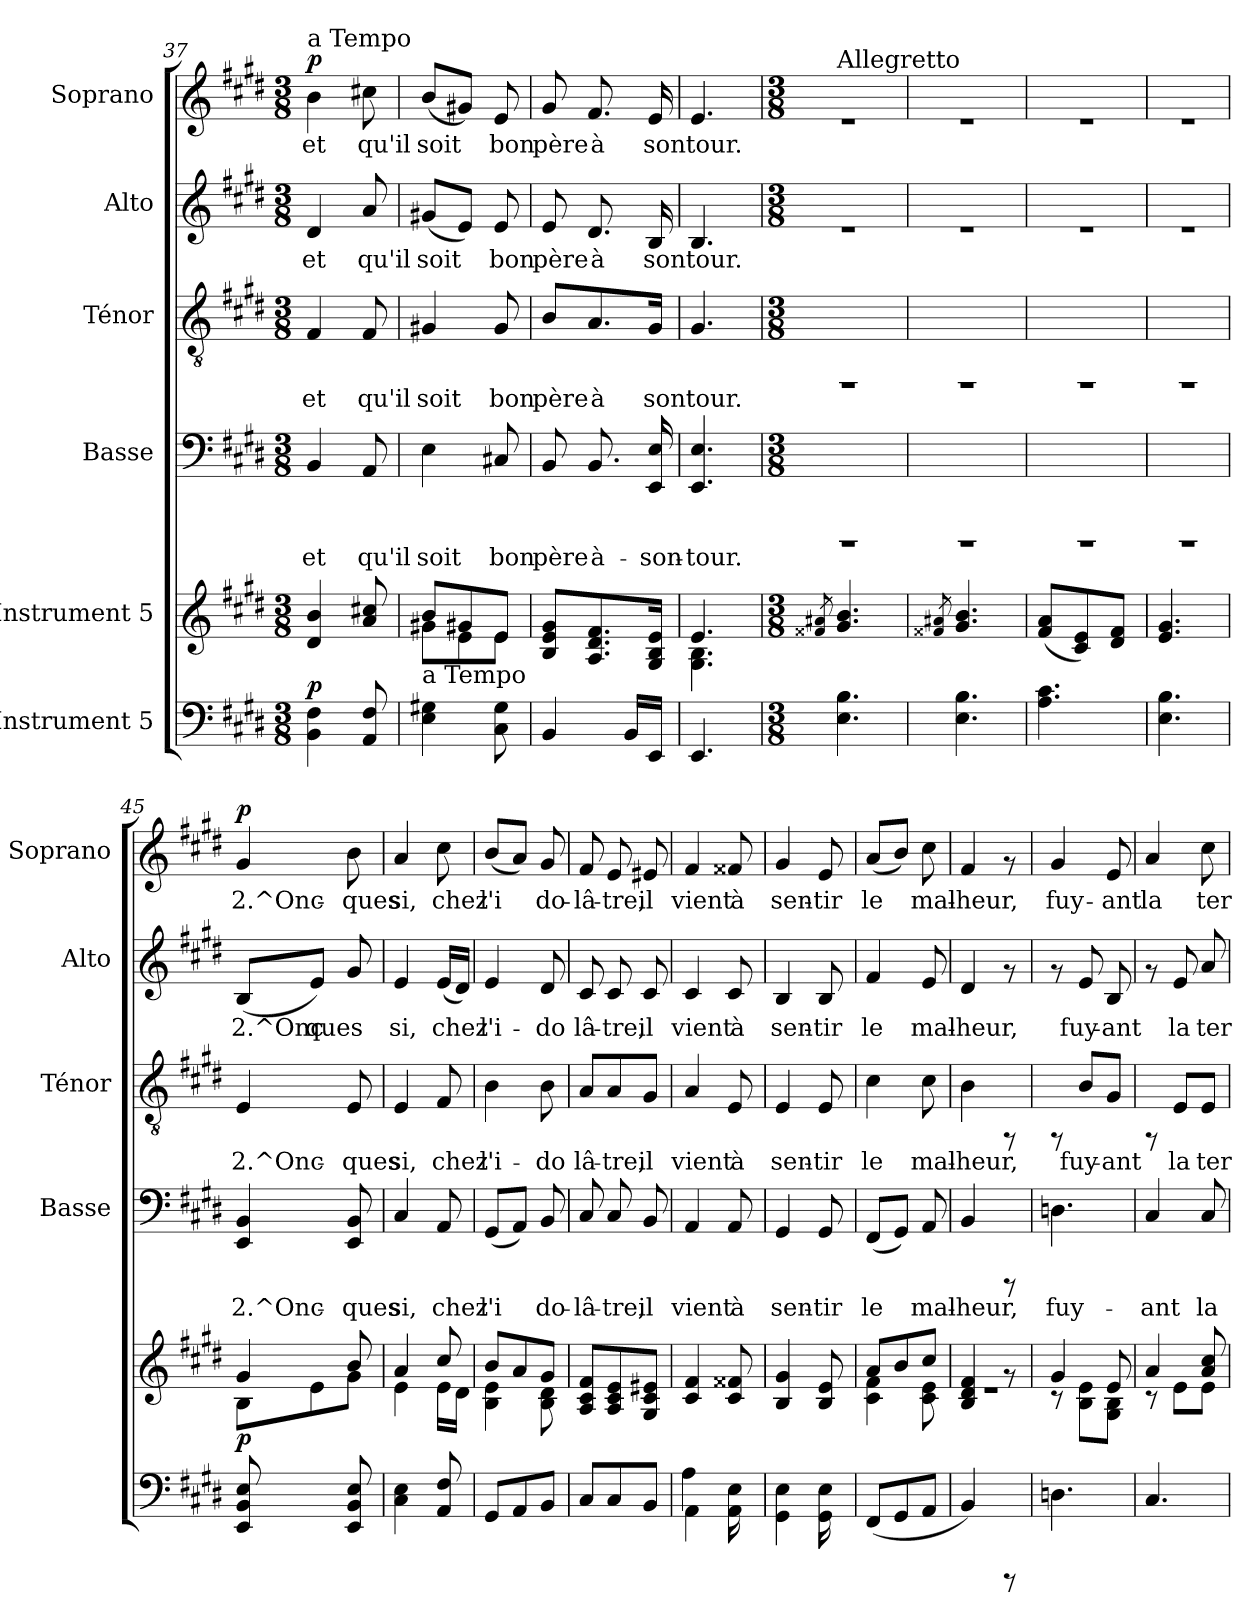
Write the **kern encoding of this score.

**kern	**dynam	**kern	**dynam	**kern	**text	**kern	**text	**kern	**text	**kern	**text	**dynam
*part6	*part6	*part5	*part5	*part4	*part4	*part3	*part3	*part2	*part2	*part1	*part1	*part1
*staff6	*staff6	*staff5	*staff5	*staff4	*staff4	*staff3	*staff3	*staff2	*staff2	*staff1	*staff1	*staff1
*I"Instrument 5	*	*I"Instrument 5	*	*I"Basse	*	*I"Ténor	*	*I"Alto	*	*I"Soprano	*	*
*	*	*	*	*I'Basse	*	*I'Ténor	*	*I'Alto	*	*I'Soprano	*	*
*clefF4	*	*clefG2	*	*clefF4	*	*clefGv2	*	*clefG2	*	*clefG2	*	*
*k[f#c#g#d#]	*	*k[f#c#g#d#]	*	*k[f#c#g#d#]	*	*k[f#c#g#d#]	*	*k[f#c#g#d#]	*	*k[f#c#g#d#]	*	*
*E:	*	*E:	*	*E:	*	*E:	*	*E:	*	*E:	*	*
*M3/8	*	*M3/8	*	*M3/8	*	*M3/8	*	*M3/8	*	*M3/8	*	*
=37	=37	=37	=37	=37	=37	=37	=37	=37	=37	=37	=37	=37
!	!	!	!	!	!	!	!	!	!	!LO:TX:a:t=a Tempo	!	!
!	!LO:DY:a	!	!	!	!LO:LY:b:rj	!	!LO:LY:b:rj	!	!LO:LY:b:rj	!	!LO:LY:b:rj	!LO:DY:a
4BB\ 4F#\	p	4d#/ 4b/	.	4BB/	et	4F#/	et	4d#/	et	4b\	et	p
!	!	!	!	!	!LO:LY:b:rj	!	!LO:LY:b:rj	!	!LO:LY:b:rj	!	!LO:LY:b:rj	!
8F#/ 8AA/	.	8cc#X/ 8a/	.	8AA/	qu'il	8F#/	qu'il	8a/	qu'il	8cc#X\	qu'il	.
=38	=38	=38	=38	=38	=38	=38	=38	=38	=38	=38	=38	=38
*	*	*^	*	*	*	*	*	*	*	*	*	*
!	!	!LO:TX:b:t=a Tempo	!	!	!	!	!	!	!	!	!	!	!
!	!	!	!	!	!	!LO:LY:b:rj	!	!LO:LY:b:rj	!	!LO:LY:b:rj	!	!LO:LY:b:rj	!
4G#X\ 4E\	.	8b/L	8g#X\L	.	4E\	soit	4G#X/	soit	(<8g#X/L	soit	(<8b/L	soit	.
!	!	!	!	!	!	!	!	!	!	!LO:LY:b:rj	!	!LO:LY:b:rj	!
.	.	8g#X/	8e\	.	.	.	.	.	8e/J)	.	8g#X/J)	.	.
!	!	!	!	!	!	!LO:LY:b:rj	!	!LO:LY:b:rj	!	!LO:LY:b:rj	!	!LO:LY:b:rj	!
8G#\ 8C#\	.	8e/J	8e\J	.	8C#X/	bon	8G#/	bon	8e/	bon	8e/	bon	.
=39	=39	=39	=39	=39	=39	=39	=39	=39	=39	=39	=39	=39	=39
!	!	!	!	!	!	!LO:LY:b:rj	!	!LO:LY:b:rj	!	!LO:LY:b:rj	!	!LO:LY:b:rj	!
*	*	*v	*v	*	*	*	*	*	*	*	*	*	*
4BB/	.	8e/ 8B/ 8g#/L	.	8BB/	père	8B/L	père	8e/	père	8g#/	père	.
!	!	!	!	!	!LO:LY:b:rj	!	!LO:LY:b:rj	!	!LO:LY:b:rj	!	!LO:LY:b:rj	!
.	.	8.d#/ 8.A/ 8.f#/	.	8.BB/	à-	8.A/	à	8.d#/	à	8.f#/	à	.
16BB/L	.	.	.	.	.	.	.	.	.	.	.	.
!	!	!	!	!	!LO:LY:b:rj	!	!LO:LY:b:rj	!	!LO:LY:b:rj	!	!LO:LY:b:rj	!
16EE/J	.	16e/ 16G#/ 16B/J	.	16E/ 16EE/	-son-	16G#/Jk	son	16B/	son	16e/	son	.
=40	=40	=40	=40	=40	=40	=40	=40	=40	=40	=40	=40	=40
*	*	*^	*	*	*	*	*	*	*	*	*	*
!	!	!	!	!	!	!LO:LY:b:rj	!	!LO:LY:b:rj	!	!LO:LY:b:rj	!	!LO:LY:b:rj	!
4.EE/	.	4.e/	4.B\ 4.G#\	.	4.E/ 4.EE/	-tour.	4.G#/	tour.	4.B/	tour.	4.e/	tour.	.
*	*	*v	*v	*	*	*	*	*	*	*	*	*	*
!!LO:PB:g=z
=41	=41	=41	=41	=41	=41	=41	=41	=41	=41	=41	=41	=41
*M3/8	*	*M3/8	*	*M3/8	*	*M3/8	*	*M3/8	*	*M3/8	*	*
.	.	8qf##X/ 8qa#X/	.	.	.	.	.	.	.	.	.	.
!	!	!	!	!	!	!	!	!	!	!LO:TX:a:t=Allegretto	!	!
4.E\ 4.B\	.	4.g#/ 4.b/	.	4.rBBBB	.	4.rEE	.	4.re	.	4.re	.	.
=42	=42	=42	=42	=42	=42	=42	=42	=42	=42	=42	=42	=42
.	.	8qf##X/ 8qa#X/	.	.	.	.	.	.	.	.	.	.
4.B\ 4.E\	.	4.g#/ 4.b/	.	4.rBBBB	.	4.rEE	.	4.re	.	4.re	.	.
=43	=43	=43	=43	=43	=43	=43	=43	=43	=43	=43	=43	=43
4.c#\ 4.A\	.	(>8f#/ 8a/L	.	4.rBBBB	.	4.rEE	.	4.re	.	4.re	.	.
.	.	8c#/ 8e/)	.	.	.	.	.	.	.	.	.	.
.	.	8d#/ 8f#/J	.	.	.	.	.	.	.	.	.	.
=44	=44	=44	=44	=44	=44	=44	=44	=44	=44	=44	=44	=44
4.B\ 4.E\	.	4.e/ 4.g#/	.	4.rBBBB	.	4.rEE	.	4.re	.	4.re	.	.
=45	=45	=45	=45	=45	=45	=45	=45	=45	=45	=45	=45	=45
*^	*	*^	*	*	*	*	*	*	*	*	*	*
!	!	!	!	!	!LO:DY:b	!	!LO:LY:b:rj	!	!LO:LY:b:rj	!	!LO:LY:b:rj	!	!LO:LY:b:rj	!LO:DY:a
8BB/ 8EE/ 8E/	4ryy	.	4g#/	8B\	p	4BB/ 4EE/	2.^Onc-	4E/	2.^Onc-	(<8B/L	2.^Onc-	4g#/	2.^Onc-	p
!	!	!	!	!	!	!	!	!	!	!	!LO:LY:b:rj	!	!	!
4ryy	.	.	.	8e\	.	.	.	.	.	8e/J)	-ques	.	.	.
!	!	!	!	!	!	!	!LO:LY:b:rj	!	!LO:LY:b:rj	!	!LO:LY:b:rj	!	!LO:LY:b:rj	!
.	8E/ 8BB/ 8EE/	.	8b/	8g#\J	.	8BB/ 8EE/	-ques	8E/	-ques	8g#/	.	8b\	-ques	.
=46	=46	=46	=46	=46	=46	=46	=46	=46	=46	=46	=46	=46	=46	=46
!	!	!	!	!	!	!	!LO:LY:b:rj	!	!LO:LY:b:rj	!	!LO:LY:b:rj	!	!LO:LY:b:rj	!
*v	*v	*	*	*	*	*	*	*	*	*	*	*	*	*
4C#\ 4E\	.	4a/	4e\	.	4C#/	si,	4E/	si,	4e/	si,	4a/	si,	.
!	!	!	!	!	!	!LO:LY:b:rj	!	!LO:LY:b:rj	!	!LO:LY:b:rj	!	!LO:LY:b:rj	!
8AA/ 8F#/	.	8cc#/	16e\L	.	8AA/	chez	8F#/	chez	(<16e/L	chez	8cc#\	chez	.
!	!	!	!	!	!	!	!	!	!	!LO:LY:b:rj	!	!	!
.	.	.	16d#\J	.	.	.	.	.	16d#/J)	.	.	.	.
!!LO:LB:g=z
=47	=47	=47	=47	=47	=47	=47	=47	=47	=47	=47	=47	=47	=47
!	!	!	!	!	!	!LO:LY:b:rj	!	!LO:LY:b:rj	!	!LO:LY:b:rj	!	!LO:LY:b:rj	!
8GG#/L	.	8b/L	4B\ 4e\	.	(<8GG#/L	l'i-	4B\	l'i-	4e/	l'i-	(<8b/L	l'i-	.
!	!	!	!	!	!	!LO:LY:b:rj	!	!	!	!	!	!LO:LY:b:rj	!
8AA/	.	8a/	.	.	8AA/J)	--	.	.	.	.	8a/J)	--	.
!	!	!	!	!	!	!LO:LY:b:rj	!	!LO:LY:b:rj	!	!LO:LY:b:rj	!	!LO:LY:b:rj	!
8BB/J	.	8g#/J	8d#\ 8B\	.	8BB/	-do-	8B\	-do	8d#/	-do	8g#/	-do-	.
=48	=48	=48	=48	=48	=48	=48	=48	=48	=48	=48	=48	=48	=48
!	!	!	!	!	!	!LO:LY:b:rj	!	!LO:LY:b:rj	!	!LO:LY:b:rj	!	!LO:LY:b:rj	!
*	*	*v	*v	*	*	*	*	*	*	*	*	*	*
8C#/L	.	8c#/ 8A/ 8f#/L	.	8C#/	-lâ-	8A/L	lâ-	8c#/	lâ-	8f#/	-lâ-	.
!	!	!	!	!	!LO:LY:b:rj	!	!LO:LY:b:rj	!	!LO:LY:b:rj	!	!LO:LY:b:rj	!
8C#/	.	8c#/ 8A/ 8e/	.	8C#/	-tre,	8A/	-tre,	8c#/	-tre,	8e/	-tre,	.
!	!	!	!	!	!LO:LY:b:rj	!	!LO:LY:b:rj	!	!LO:LY:b:rj	!	!LO:LY:b:rj	!
8BB/J	.	8e#X/ 8G#/ 8c#/J	.	8BB/	il	8G#/J	il	8c#/	il	8e#X/	il	.
=49	=49	=49	=49	=49	=49	=49	=49	=49	=49	=49	=49	=49
*^	*	*	*	*	*	*	*	*	*	*	*	*
!	!	!	!	!	!	!LO:LY:b:rj	!	!LO:LY:b:rj	!	!LO:LY:b:rj	!	!LO:LY:b:rj	!
4AA\	4A\	.	4c#/ 4f#/	.	4AA/	vient	4A/	vient	4c#/	vient	4f#/	vient	.
!	!	!	!	!	!	!LO:LY:b:rj	!	!LO:LY:b:rj	!	!LO:LY:b:rj	!	!LO:LY:b:rj	!
16E\ 16AA\	16ryy	.	8c#/ 8f##X/	.	8AA/	à	8E/	à	8c#/	à	8f##X/	à	.
16ryy	16ryy	.	.	.	.	.	.	.	.	.	.	.	.
=50	=50	=50	=50	=50	=50	=50	=50	=50	=50	=50	=50	=50	=50
!	!	!	!	!	!	!LO:LY:b:rj	!	!LO:LY:b:rj	!	!LO:LY:b:rj	!	!LO:LY:b:rj	!
*v	*v	*	*	*	*	*	*	*	*	*	*	*	*
4GG#\ 4E\	.	4B/ 4g#/	.	4GG#/	sen-	4E/	sen-	4B/	sen-	4g#/	sen-	.
!	!	!	!	!	!LO:LY:b:rj	!	!LO:LY:b:rj	!	!LO:LY:b:rj	!	!LO:LY:b:rj	!
16E\ 16GG#\	.	8B/ 8e/	.	8GG#/	-tir	8E/	-tir	8B/	-tir	8e/	-tir	.
16ryy	.	.	.	.	.	.	.	.	.	.	.	.
=51	=51	=51	=51	=51	=51	=51	=51	=51	=51	=51	=51	=51
*	*	*^	*	*	*	*	*	*	*	*	*	*
!	!	!	!	!	!	!LO:LY:b:rj	!	!LO:LY:b:rj	!	!LO:LY:b:rj	!	!LO:LY:b:rj	!
(<8FF#/L	.	8a/L	4f#\ 4c#\	.	(<8FF#/L	le	4c#\	le	4f#/	le	(<8a/L	le	.
!	!	!	!	!	!	!LO:LY:b:rj	!	!	!	!	!	!LO:LY:b:rj	!
8GG#/	.	8b/	.	.	8GG#/J)	.	.	.	.	.	8b/J)	.	.
!	!	!	!	!	!	!LO:LY:b:rj	!	!LO:LY:b:rj	!	!LO:LY:b:rj	!	!LO:LY:b:rj	!
8AA/J	.	8cc#/J	8e\ 8c#\	.	8AA/	mal-	8c#\	mal-	8e/	mal-	8cc#\	mal-	.
=52	=52	=52	=52	=52	=52	=52	=52	=52	=52	=52	=52	=52	=52
!	!	!	!	!	!	!LO:LY:b:rj	!	!LO:LY:b:rj	!	!LO:LY:b:rj	!	!LO:LY:b:rj	!
4BB/)	.	4d#/ 4B/ 4f#/	4.rf	.	4BB/	-heur,	4B\	-heur,	4d#/	-heur,	4f#/	-heur,	.
8rAAAA	.	8rf	.	.	8rCCC	.	8rFF	.	8rf	.	8rf	.	.
=53	=53	=53	=53	=53	=53	=53	=53	=53	=53	=53	=53	=53	=53
!	!	!	!	!	!	!LO:LY:b:rj	!	!	!	!	!	!LO:LY:b:rj	!
4.Dn\	.	4g#/	8rc	.	4.Dn\	fuy-	8rFF	.	8rf	.	4g#/	fuy-	.
!	!	!	!	!	!	!	!	!LO:LY:b:rj	!	!LO:LY:b:rj	!	!	!
.	.	.	8B\ 8e\L	.	.	.	8B/L	fuy-	8e/	fuy-	.	.	.
!	!	!	!	!	!	!	!	!LO:LY:b:rj	!	!LO:LY:b:rj	!	!LO:LY:b:rj	!
.	.	8e/	8G#\ 8B\J	.	.	.	8G#/J	-ant	8B/	-ant	8e/	-ant	.
=54	=54	=54	=54	=54	=54	=54	=54	=54	=54	=54	=54	=54	=54
!	!	!	!	!	!	!LO:LY:b:rj	!	!	!	!	!	!LO:LY:b:rj	!
4.C#/	.	4a/	8rc	.	4C#/	-ant	8rFF	.	8rf	.	4a/	la	.
!	!	!	!	!	!	!	!	!LO:LY:b:rj	!	!LO:LY:b:rj	!	!	!
.	.	.	8e\L	.	.	.	8E/L	la	8e/	la	.	.	.
!	!	!	!	!	!	!LO:LY:b:rj	!	!LO:LY:b:rj	!	!LO:LY:b:rj	!	!LO:LY:b:rj	!
.	.	8a/ 8cc#/	8e\J	.	8C#/	la	8E/J	ter-	8a/	ter-	8cc#\	ter-	.
*	*	*v	*v	*	*	*	*	*	*	*	*	*	*
=	=	=	=	=	=	=	=	=	=	=	=	=
*-	*-	*-	*-	*-	*-	*-	*-	*-	*-	*-	*-	*-
